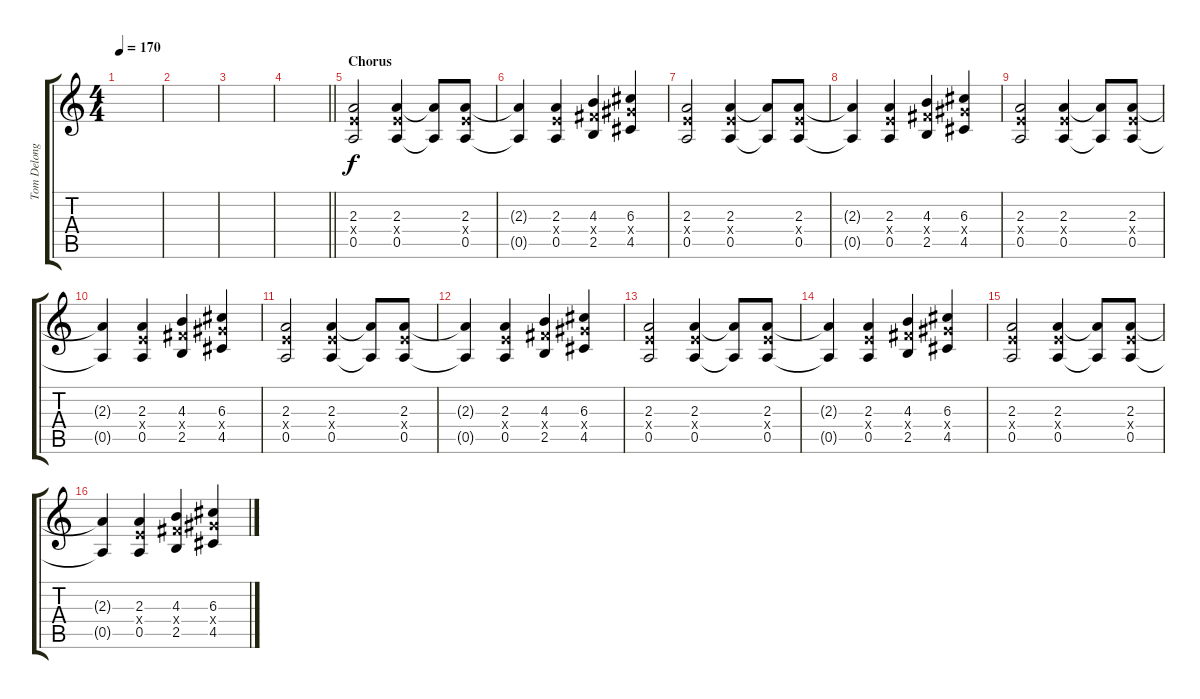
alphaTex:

\track ("Tom Delonge - Guitar" "Tom Delong") {instrument distortionguitar}
\staff {score tabs}
\tuning (E4 B3 G3 D3 A2 E2) {hide}
\ts (4 4)
\tempo 170
\clef g2
\ks c
|
|
|
\barLineRight lightlight
|
\section ("" "Chorus")
(2.3 2.4{x} 0.5).2 (2.3 2.4{x} 0.5).4 (2.3{t} 0.5{t}).8 (2.3 2.4{x} 0.5).8 |
(2.3{t} 0.5{t}).4 (2.3 2.4{x} 0.5).4 (4.3 4.4{x} 2.5).4 (6.3 6.4{x} 4.5).4 |
(2.3 2.4{x} 0.5).2 (2.3 2.4{x} 0.5).4 (2.3{t} 0.5{t}).8 (2.3 2.4{x} 0.5).8 |
(2.3{t} 0.5{t}).4 (2.3 2.4{x} 0.5).4 (4.3 4.4{x} 2.5).4 (6.3 6.4{x} 4.5).4 |
(2.3 2.4{x} 0.5).2 (2.3 2.4{x} 0.5).4 (2.3{t} 0.5{t}).8 (2.3 2.4{x} 0.5).8 |
(2.3{t} 0.5{t}).4 (2.3 2.4{x} 0.5).4 (4.3 4.4{x} 2.5).4 (6.3 6.4{x} 4.5).4 |
(2.3 2.4{x} 0.5).2 (2.3 2.4{x} 0.5).4 (2.3{t} 0.5{t}).8 (2.3 2.4{x} 0.5).8 |
(2.3{t} 0.5{t}).4 (2.3 2.4{x} 0.5).4 (4.3 4.4{x} 2.5).4 (6.3 6.4{x} 4.5).4 |
(2.3 2.4{x} 0.5).2 (2.3 2.4{x} 0.5).4 (2.3{t} 0.5{t}).8 (2.3 2.4{x} 0.5).8 |
(2.3{t} 0.5{t}).4 (2.3 2.4{x} 0.5).4 (4.3 4.4{x} 2.5).4 (6.3 6.4{x} 4.5).4 |
(2.3 2.4{x} 0.5).2 (2.3 2.4{x} 0.5).4 (2.3{t} 0.5{t}).8 (2.3 2.4{x} 0.5).8 |
(2.3{t} 0.5{t}).4 (2.3 2.4{x} 0.5).4 (4.3 4.4{x} 2.5).4 (6.3 6.4{x} 4.5).4
